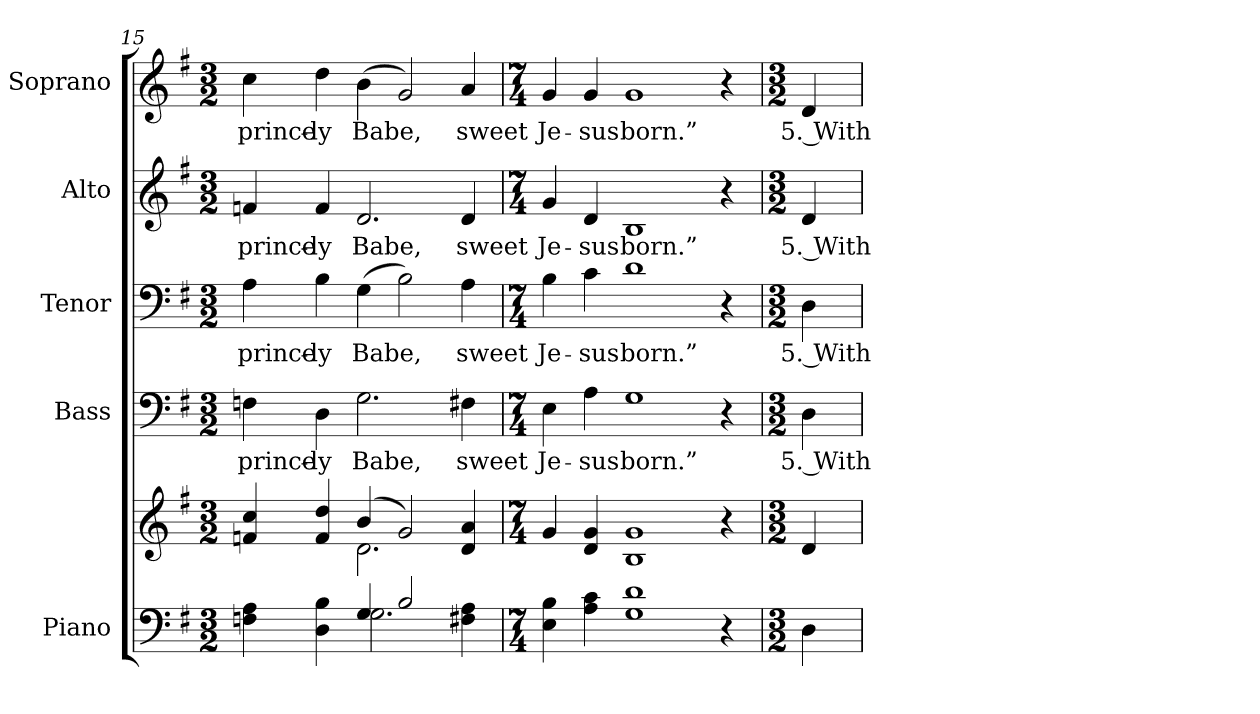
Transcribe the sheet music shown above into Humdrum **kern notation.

**kern	**kern	**kern	**text	**kern	**text	**kern	**text	**kern	**text
*part5	*part5	*part4	*part4	*part3	*part3	*part2	*part2	*part1	*part1
*staff6	*staff5	*staff4	*staff4	*staff3	*staff3	*staff2	*staff2	*staff1	*staff1
*I"Piano	*	*I"Bass	*	*I"Tenor	*	*I"Alto	*	*I"Soprano	*
*I'Pno.	*	*I'B.	*	*I'T.	*	*I'A.	*	*I'S.	*
!!LO:PB:g=z
*clefF4	*clefG2	*clefF4	*	*clefF4	*	*clefG2	*	*clefG2	*
*k[f#]	*k[f#]	*k[f#]	*	*k[f#]	*	*k[f#]	*	*k[f#]	*
*G:	*G:	*G:	*	*G:	*	*G:	*	*G:	*
*M3/2	*M3/2	*M3/2	*	*M3/2	*	*M3/2	*	*M3/2	*
=15	=15	=15	=15	=15	=15	=15	=15	=15	=15
*^	*^	*	*	*	*	*	*	*	*
!	!	!	!	!	!LO:LY:b:color=#000000	!	!	!	!	!	!
!	!	!	!	!	!	!	!LO:LY:b:color=#000000	!	!	!	!
!	!	!	!	!	!	!	!	!	!LO:LY:b:color=#000000	!	!
!	!	!	!	!	!	!	!	!	!	!	!LO:LY:b:color=#000000
4Fni\ 4Ai	2ryy	4fni/ 4cci	2ryy	4Fni\	prince-	4Ai\	prince-	4fni/	prince-	4cci\	prince-
!	!	!	!	!	!LO:LY:b:color=#000000	!	!	!	!	!	!
!	!	!	!	!	!	!	!LO:LY:b:color=#000000	!	!	!	!
!	!	!	!	!	!	!	!	!	!LO:LY:b:color=#000000	!	!
!	!	!	!	!	!	!	!	!	!	!	!LO:LY:b:color=#000000
4Di\ 4Bi	.	4fi/ 4ddi	.	4Di\	-ly	4Bi\	-ly	4fi/	-ly	4ddi\	-ly
!	!	!	!	!	!LO:LY:b:color=#000000	!	!	!	!	!	!
!	!	!	!	!	!	!	!LO:LY:b:color=#000000	!	!	!	!
!	!	!	!	!	!	!	!	!	!LO:LY:b:color=#000000	!	!
!	!	!	!	!	!	!	!	!	!	!	!LO:LY:b:color=#000000
4Gi/	2.Gi\	(4bi/	2.di\	2.Gi\	Babe,	(4Gi\	Babe,	2.di/	Babe,	(4bi\	Babe,
2Bi/	.	2gi/)	.	.	.	2Bi\)	.	.	.	2gi/)	.
!	!	!	!	!	!LO:LY:b:color=#000000	!	!	!	!	!	!
!	!	!	!	!	!	!	!LO:LY:b:color=#000000	!	!	!	!
!	!	!	!	!	!	!	!	!	!LO:LY:b:color=#000000	!	!
!	!	!	!	!	!	!	!	!	!	!	!LO:LY:b:color=#000000
4F#Xi\ 4Ai	4ryy	4di/ 4ai	4ryy	4F#Xi\	sweet	4Ai\	sweet	4di/	sweet	4ai/	sweet
*v	*v	*	*	*	*	*	*	*	*	*	*
*	*v	*v	*	*	*	*	*	*	*	*
=16	=16	=16	=16	=16	=16	=16	=16	=16	=16
*M7/4	*M7/4	*M7/4	*	*M7/4	*	*M7/4	*	*M7/4	*
*^	*^	*	*	*	*	*	*	*	*
!	!	!	!	!	!LO:LY:b:color=#000000	!	!	!	!	!	!
*v	*v	*	*	*	*	*	*	*	*	*	*
*	*v	*v	*	*	*	*	*	*	*	*
*^	*^	*	*	*	*	*	*	*	*
!	!	!	!	!	!	!	!LO:LY:b:color=#000000	!	!	!	!
*v	*v	*	*	*	*	*	*	*	*	*	*
*	*v	*v	*	*	*	*	*	*	*	*
*^	*^	*	*	*	*	*	*	*	*
!	!	!	!	!	!	!	!	!	!LO:LY:b:color=#000000	!	!
*v	*v	*	*	*	*	*	*	*	*	*	*
*	*v	*v	*	*	*	*	*	*	*	*
*^	*^	*	*	*	*	*	*	*	*
!	!	!	!	!	!	!	!	!	!	!	!LO:LY:b:color=#000000
*v	*v	*	*	*	*	*	*	*	*	*	*
*	*v	*v	*	*	*	*	*	*	*	*
4Ei\ 4Bi	4gi/	4Ei\	Je-	4Bi\	Je-	4gi/	Je-	4gi/	Je-
!	!	!	!LO:LY:b:color=#000000	!	!	!	!	!	!
!	!	!	!	!	!LO:LY:b:color=#000000	!	!	!	!
!	!	!	!	!	!	!	!LO:LY:b:color=#000000	!	!
!	!	!	!	!	!	!	!	!	!LO:LY:b:color=#000000
4Ai\ 4ci	4di/ 4gi	4Ai\	-sus	4ci\	-sus	4di/	-sus	4gi/	-sus
!	!	!	!LO:LY:b:color=#000000	!	!	!	!	!	!
!	!	!	!	!	!LO:LY:b:color=#000000	!	!	!	!
!	!	!	!	!	!	!	!LO:LY:b:color=#000000	!	!
!	!	!	!	!	!	!	!	!	!LO:LY:b:color=#000000
1Gi 1di	1Bi 1gi	1Gi	born.”	1di	born.”	1Bi	born.”	1gi	born.”
4r	4r	4r	.	4r	.	4r	.	4r	.
!!LO:PB:g=z
=	=	=	=	=	=	=	=	=	=
*M3/2	*M3/2	*M3/2	*	*M3/2	*	*M3/2	*	*M3/2	*
!	!	!	!LO:LY:b:color=#000000	!	!	!	!	!	!
!	!	!	!	!	!LO:LY:b:color=#000000	!	!	!	!
!	!	!	!	!	!	!	!LO:LY:b:color=#000000	!	!
!	!	!	!	!	!	!	!	!	!LO:LY:b:color=#000000
4Di\	4di/	4Di\	5. With	4Di\	5. With	4di/	5. With	4di/	5. With
=	=	=	=	=	=	=	=	=	=
*-	*-	*-	*-	*-	*-	*-	*-	*-	*-
